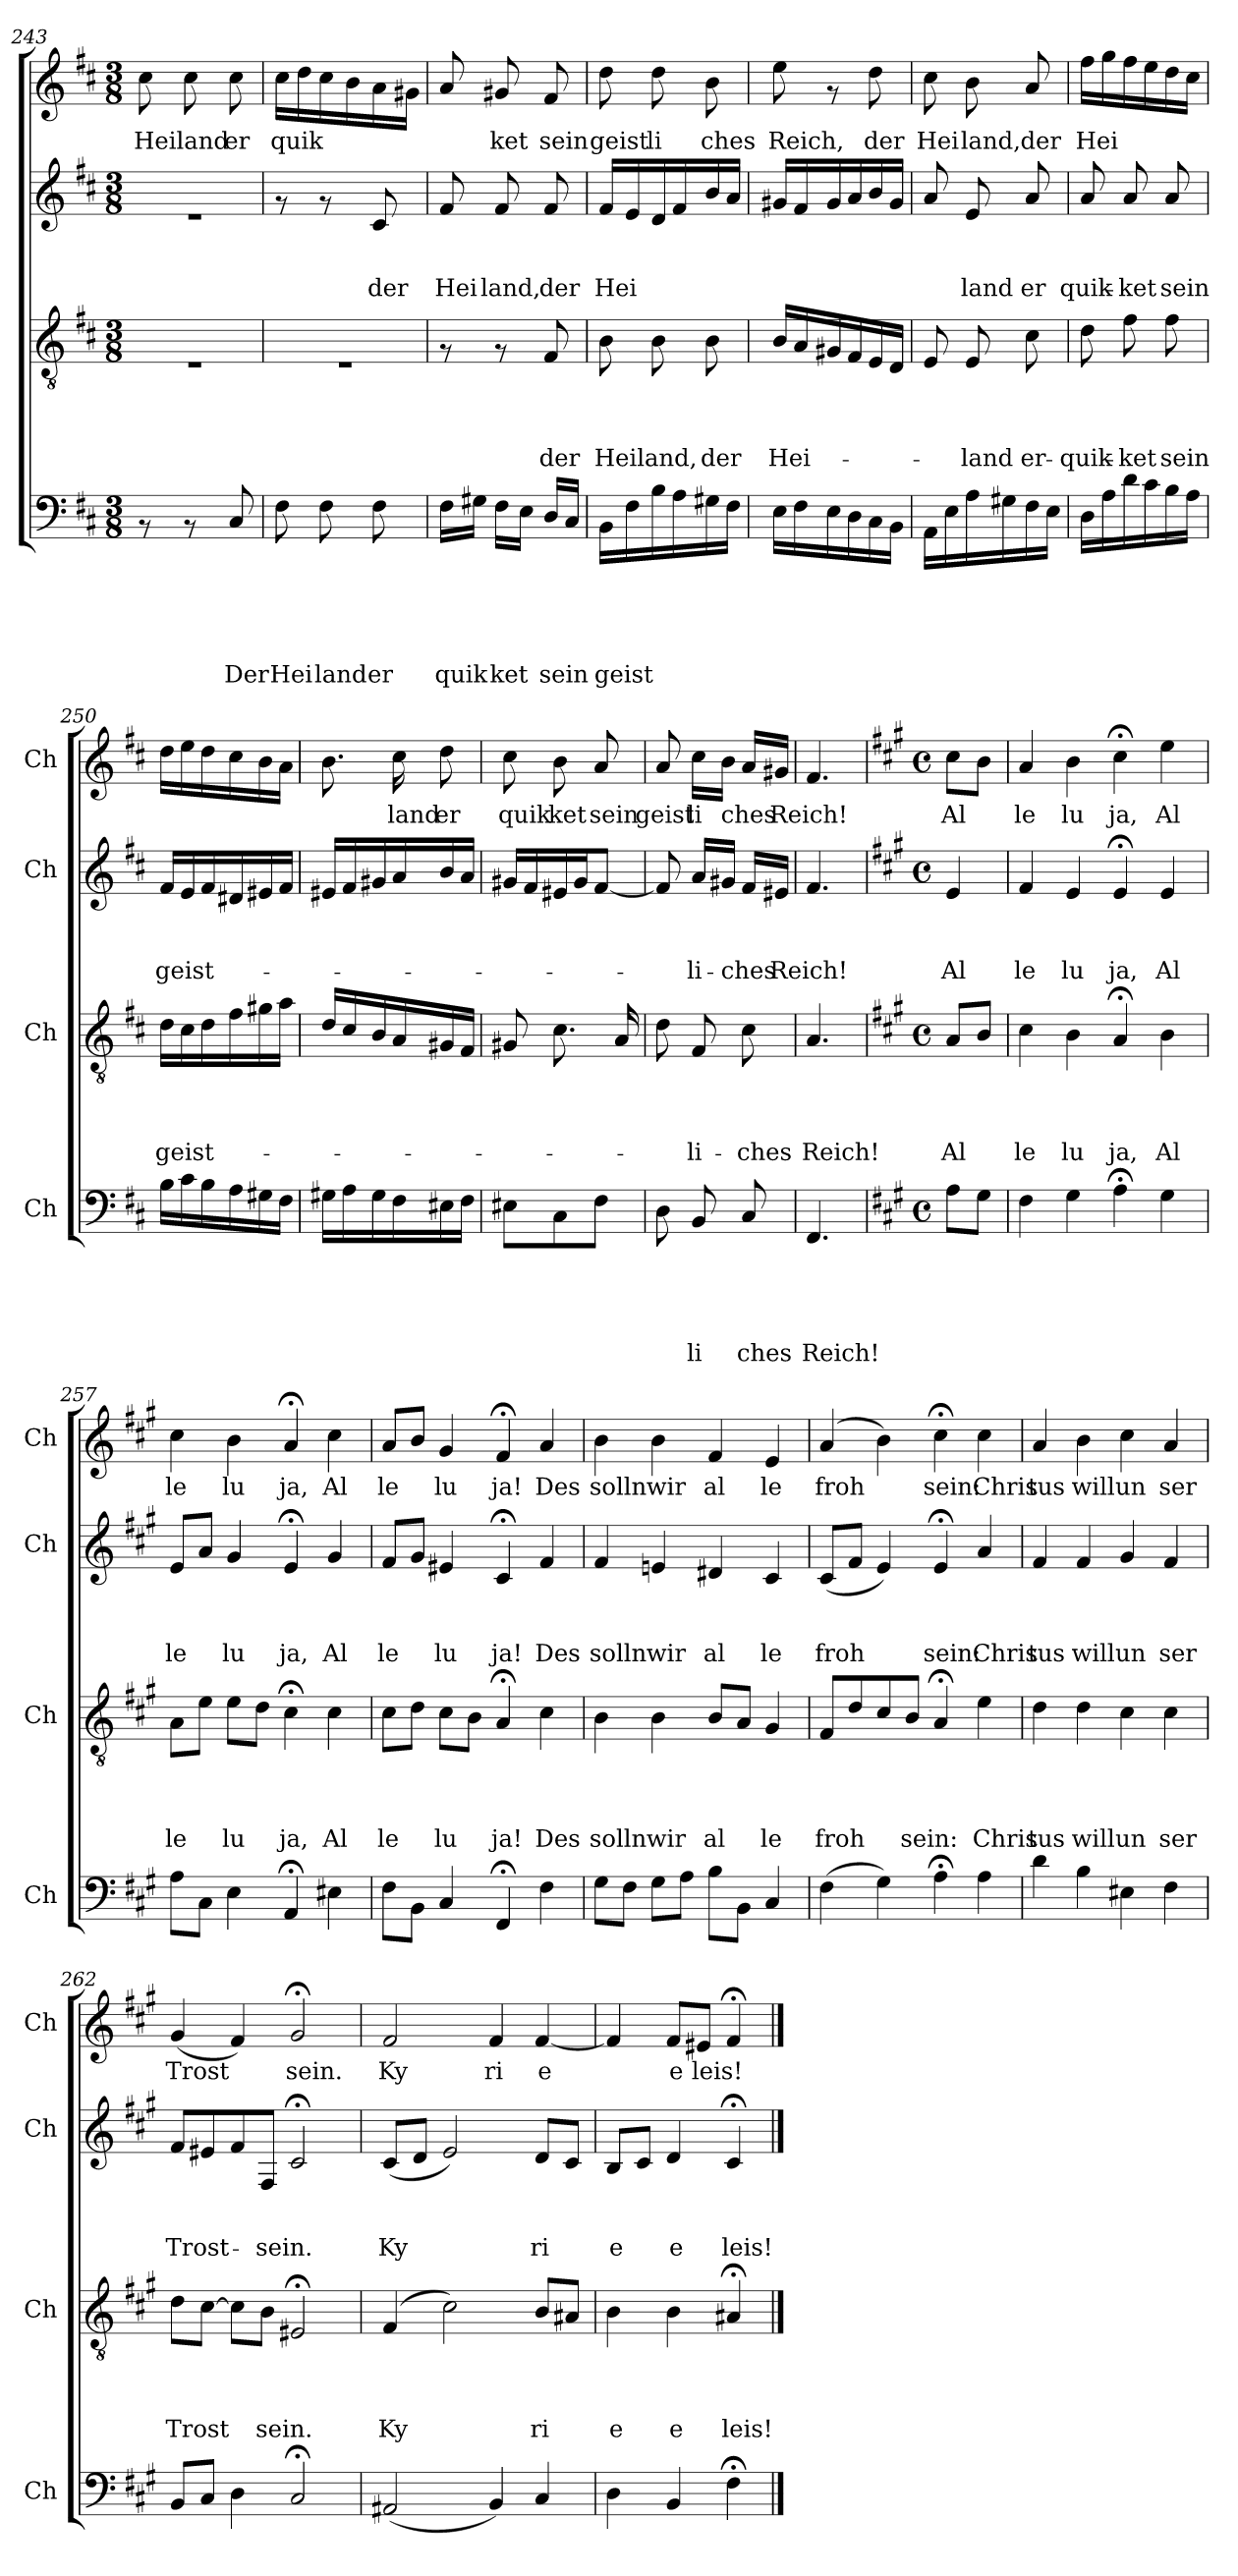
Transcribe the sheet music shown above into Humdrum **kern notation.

**kern	**text	**text	**text	**text	**text	**kern	**text	**text	**text	**text	**kern	**text	**text	**text	**kern	**text
*part4	*part4	*part4	*part4	*part4	*part4	*part3	*part3	*part3	*part3	*part3	*part2	*part2	*part2	*part2	*part1	*part1
*staff4	*staff4	*staff4	*staff4	*staff4	*staff4	*staff3	*staff3	*staff3	*staff3	*staff3	*staff2	*staff2	*staff2	*staff2	*staff1	*staff1
*I'Ch	*	*	*	*	*	*I'Ch	*	*	*	*	*I'Ch	*	*	*	*I'Ch	*
*clefF4	*	*	*	*	*	*clefGv2	*	*	*	*	*clefG2	*	*	*	*clefG2	*
*k[f#c#]	*	*	*	*	*	*k[f#c#]	*	*	*	*	*k[f#c#]	*	*	*	*k[f#c#]	*
*D:	*	*	*	*	*	*D:	*	*	*	*	*D:	*	*	*	*D:	*
*M3/8	*	*	*	*	*	*M3/8	*	*	*	*	*M3/8	*	*	*	*M3/8	*
=243	=243	=243	=243	=243	=243	=243	=243	=243	=243	=243	=243	=243	=243	=243	=243	=243
!	!	!	!	!	!	!	!	!	!	!	!	!	!	!	!	!LO:LY:b
8rAA	.	.	.	.	.	4.rE	.	.	.	.	4.re	.	.	.	8cc#\	Heiland
8rAA	.	.	.	.	.	.	.	.	.	.	.	.	.	.	8cc#\	.
!	!	!	!	!	!LO:LY:b	!	!	!	!	!	!	!	!	!	!	!LO:LY:b
8C#/	.	.	.	.	Der	.	.	.	.	.	.	.	.	.	8cc#\	er
=244	=244	=244	=244	=244	=244	=244	=244	=244	=244	=244	=244	=244	=244	=244	=244	=244
!	!	!	!	!	!LO:LY:b	!	!	!	!	!	!	!	!	!	!	!LO:LY:b
8F#\	.	.	.	.	Hei	4.rE	.	.	.	.	8rf	.	.	.	16cc#\LL	quik
.	.	.	.	.	.	.	.	.	.	.	.	.	.	.	16dd\	.
!	!	!	!	!	!LO:LY:b	!	!	!	!	!	!	!	!	!	!	!
8F#\	.	.	.	.	land	.	.	.	.	.	8rf	.	.	.	16cc#\	.
.	.	.	.	.	.	.	.	.	.	.	.	.	.	.	16b\	.
!	!	!	!	!	!LO:LY:b	!	!	!	!	!	!	!	!	!LO:LY:b	!	!
8F#\	.	.	.	.	er	.	.	.	.	.	8c#/	.	.	der	16a\	.
.	.	.	.	.	.	.	.	.	.	.	.	.	.	.	16g#X\JJ	.
=245	=245	=245	=245	=245	=245	=245	=245	=245	=245	=245	=245	=245	=245	=245	=245	=245
!	!	!	!	!	!LO:LY:b	!	!	!	!	!	!	!	!	!LO:LY:b	!	!
16F#\LL	.	.	.	.	quik	8rF	.	.	.	.	8f#/	.	.	Hei	8a/	.
16G#X\JJ	.	.	.	.	.	.	.	.	.	.	.	.	.	.	.	.
!	!	!	!	!	!LO:LY:b	!	!	!	!	!	!	!	!	!LO:LY:b	!	!LO:LY:b
16F#\LL	.	.	.	.	ket	8rF	.	.	.	.	8f#/	.	.	land,	8g#X/	ket
16E\JJ	.	.	.	.	.	.	.	.	.	.	.	.	.	.	.	.
!	!	!	!	!	!LO:LY:b	!	!	!	!	!LO:LY:b	!	!	!	!LO:LY:b	!	!LO:LY:b
16D/LL	.	.	.	.	sein	8F#/	.	.	.	der	8f#/	.	.	der	8f#/	sein
16C#/JJ	.	.	.	.	.	.	.	.	.	.	.	.	.	.	.	.
=246	=246	=246	=246	=246	=246	=246	=246	=246	=246	=246	=246	=246	=246	=246	=246	=246
!	!	!	!	!	!LO:LY:b	!	!	!	!	!LO:LY:b	!	!	!	!LO:LY:b	!	!LO:LY:b
16BB\LL	.	.	.	.	geist	8B\	.	.	.	Heiland,	16f#/LL	.	.	Hei	8dd\	geist
16F#\	.	.	.	.	.	.	.	.	.	.	16e/	.	.	.	.	.
!	!	!	!	!	!	!	!	!	!	!	!	!	!	!	!	!LO:LY:b
16B\	.	.	.	.	.	8B\	.	.	.	.	16d/	.	.	.	8dd\	li
16A\	.	.	.	.	.	.	.	.	.	.	16f#/	.	.	.	.	.
!	!	!	!	!	!	!	!	!	!	!LO:LY:b	!	!	!	!	!	!LO:LY:b
16G#X\	.	.	.	.	.	8B\	.	.	.	der	16b/	.	.	.	8b\	ches
16F#\JJ	.	.	.	.	.	.	.	.	.	.	16a/JJ	.	.	.	.	.
=247	=247	=247	=247	=247	=247	=247	=247	=247	=247	=247	=247	=247	=247	=247	=247	=247
!	!	!	!	!	!	!	!	!	!	!LO:LY:b	!	!	!	!	!	!LO:LY:b
16E\LL	.	.	.	.	.	16B/LL	.	.	.	Hei-	16g#X/LL	.	.	.	8ee\	Reich,
16F#\	.	.	.	.	.	16A/	.	.	.	.	16f#/	.	.	.	.	.
16E\	.	.	.	.	.	16G#X/	.	.	.	.	16g#/	.	.	.	8rf	.
16D\	.	.	.	.	.	16F#/	.	.	.	.	16a/	.	.	.	.	.
!	!	!	!	!	!	!	!	!	!	!	!	!	!	!	!	!LO:LY:b
16C#\	.	.	.	.	.	16E/	.	.	.	.	16b/	.	.	.	8dd\	der
16BB\JJ	.	.	.	.	.	16D/JJ	.	.	.	.	16g#/JJ	.	.	.	.	.
=248	=248	=248	=248	=248	=248	=248	=248	=248	=248	=248	=248	=248	=248	=248	=248	=248
!	!	!	!	!	!	!	!	!	!	!	!	!	!	!	!	!LO:LY:b
16AA\LL	.	.	.	.	.	8E/	.	.	.	.	8a/	.	.	.	8cc#\	Hei
16E\	.	.	.	.	.	.	.	.	.	.	.	.	.	.	.	.
!	!	!	!	!	!	!	!	!	!	!LO:LY:b	!	!	!	!LO:LY:b	!	!LO:LY:b
16A\	.	.	.	.	.	8E/	.	.	.	-land	8e/	.	.	land	8b\	land,
16G#X\	.	.	.	.	.	.	.	.	.	.	.	.	.	.	.	.
!	!	!	!	!	!	!	!	!	!	!LO:LY:b	!	!	!	!LO:LY:b	!	!LO:LY:b
16F#\	.	.	.	.	.	8c#\	.	.	.	er-	8a/	.	.	er	8a/	der
16E\JJ	.	.	.	.	.	.	.	.	.	.	.	.	.	.	.	.
!!LO:PB:g=z
=249	=249	=249	=249	=249	=249	=249	=249	=249	=249	=249	=249	=249	=249	=249	=249	=249
!	!	!	!	!	!	!	!	!	!	!LO:LY:b	!	!	!	!LO:LY:b	!	!LO:LY:b
16D\LL	.	.	.	.	.	8d\	.	.	.	-quik-	8a/	.	.	quik-	16ff#\LL	Hei
16A\	.	.	.	.	.	.	.	.	.	.	.	.	.	.	16gg\	.
!	!	!	!	!	!	!	!	!	!	!LO:LY:b	!	!	!	!LO:LY:b	!	!
16d\	.	.	.	.	.	8f#\	.	.	.	-ket	8a/	.	.	-ket	16ff#\	.
16c#\	.	.	.	.	.	.	.	.	.	.	.	.	.	.	16ee\	.
!	!	!	!	!	!	!	!	!	!	!LO:LY:b	!	!	!	!LO:LY:b	!	!
16B\	.	.	.	.	.	8f#\	.	.	.	sein	8a/	.	.	sein	16dd\	.
16A\JJ	.	.	.	.	.	.	.	.	.	.	.	.	.	.	16cc#\JJ	.
=250	=250	=250	=250	=250	=250	=250	=250	=250	=250	=250	=250	=250	=250	=250	=250	=250
!	!	!	!	!	!	!	!	!	!	!LO:LY:b	!	!	!	!LO:LY:b	!	!
16B\LL	.	.	.	.	.	16d\LL	.	.	.	geist-	16f#/LL	.	.	geist-	16dd\LL	.
16c#\	.	.	.	.	.	16c#\	.	.	.	.	16e/	.	.	.	16ee\	.
16B\	.	.	.	.	.	16d\	.	.	.	.	16f#/	.	.	.	16dd\	.
16A\	.	.	.	.	.	16f#\	.	.	.	.	16d#X/	.	.	.	16cc#\	.
16G#X\	.	.	.	.	.	16g#X\	.	.	.	.	16e#X/	.	.	.	16b\	.
16F#\JJ	.	.	.	.	.	16a\JJ	.	.	.	.	16f#/JJ	.	.	.	16a\JJ	.
=251	=251	=251	=251	=251	=251	=251	=251	=251	=251	=251	=251	=251	=251	=251	=251	=251
16G#X\LL	.	.	.	.	.	16d/LL	.	.	.	.	16e#X/LL	.	.	.	8.b\	.
16A\	.	.	.	.	.	16c#/	.	.	.	.	16f#/	.	.	.	.	.
16G#\	.	.	.	.	.	16B/	.	.	.	.	16g#X/	.	.	.	.	.
!	!	!	!	!	!	!	!	!	!	!	!	!	!	!	!	!LO:LY:b
16F#\	.	.	.	.	.	16A/	.	.	.	.	16a/	.	.	.	16cc#\	land
!	!	!	!	!	!	!	!	!	!	!	!	!	!	!	!	!LO:LY:b
16E#X\	.	.	.	.	.	16G#X/	.	.	.	.	16b/	.	.	.	8dd\	er
16F#\JJ	.	.	.	.	.	16F#/JJ	.	.	.	.	16a/JJ	.	.	.	.	.
=252	=252	=252	=252	=252	=252	=252	=252	=252	=252	=252	=252	=252	=252	=252	=252	=252
!	!	!	!	!	!	!	!	!	!	!	!	!	!	!	!	!LO:LY:b
8E#X\L	.	.	.	.	.	8G#X/	.	.	.	.	16g#X/LL	.	.	.	8cc#\	quik
.	.	.	.	.	.	.	.	.	.	.	16f#/	.	.	.	.	.
!	!	!	!	!	!	!	!	!	!	!	!	!	!	!	!	!LO:LY:b
8C#\	.	.	.	.	.	8.c#\	.	.	.	.	16e#X/	.	.	.	8b\	ket
.	.	.	.	.	.	.	.	.	.	.	16g#/J	.	.	.	.	.
!	!	!	!	!	!	!	!	!	!	!	!	!	!	!	!	!LO:LY:b
8F#\J	.	.	.	.	.	.	.	.	.	.	[<8f#/J	.	.	.	8a/	sein
.	.	.	.	.	.	16A/	.	.	.	.	.	.	.	.	.	.
=253	=253	=253	=253	=253	=253	=253	=253	=253	=253	=253	=253	=253	=253	=253	=253	=253
!	!	!	!	!	!	!	!	!	!	!	!	!	!	!	!	!LO:LY:b
8D\	.	.	.	.	.	8d\	.	.	.	.	8f#/]	.	.	.	8a/	geist
!	!	!	!	!	!LO:LY:b	!	!	!	!	!LO:LY:b	!	!	!	!LO:LY:b	!	!LO:LY:b
8BB/	.	.	.	.	li	8F#/	.	.	.	-li-	16a/LL	.	.	-li-	16cc#\LL	li
.	.	.	.	.	.	.	.	.	.	.	16g#X/JJ	.	.	.	16b\JJ	.
!	!	!	!	!	!LO:LY:b	!	!	!	!	!LO:LY:b	!	!	!	!LO:LY:b	!	!LO:LY:b
8C#/	.	.	.	.	ches	8c#\	.	.	.	-ches	16f#/LL	.	.	-ches	16a/LL	ches
!	!	!	!	!	!	!	!	!	!	!	!	!	!	!LO:LY:b	!	!LO:LY:b
.	.	.	.	.	.	.	.	.	.	.	16e#X/JJ	.	.	Reich!	16g#X/JJ	Reich!
=254	=254	=254	=254	=254	=254	=254	=254	=254	=254	=254	=254	=254	=254	=254	=254	=254
!	!	!	!	!	!LO:LY:b	!	!	!	!	!LO:LY:b	!	!	!	!	!	!
4.FF#/	.	.	.	.	Reich!	4.A/	.	.	.	Reich!	4.f#/	.	.	.	4.f#/	.
!!LO:LB:g=z
=255	=255	=255	=255	=255	=255	=255	=255	=255	=255	=255	=255	=255	=255	=255	=255	=255
*k[f#c#g#]	*	*	*	*	*	*k[f#c#g#]	*	*	*	*	*k[f#c#g#]	*	*	*	*k[f#c#g#]	*
*A:	*	*	*	*	*	*A:	*	*	*	*	*A:	*	*	*	*A:	*
*M4/4	*	*	*	*	*	*M4/4	*	*	*	*	*M4/4	*	*	*	*M4/4	*
*met(c)	*	*	*	*	*	*met(c)	*	*	*	*	*met(c)	*	*	*	*met(c)	*
!	!	!	!	!	!	!	!	!	!	!LO:LY:b	!	!	!	!LO:LY:b	!	!LO:LY:b
8A\L	.	.	.	.	.	8A/L	.	.	.	Al	4e/	.	.	Al	8cc#\L	Al
8G#\J	.	.	.	.	.	8B/J	.	.	.	.	.	.	.	.	8b\J	.
=256	=256	=256	=256	=256	=256	=256	=256	=256	=256	=256	=256	=256	=256	=256	=256	=256
!	!	!	!	!	!	!	!	!	!	!LO:LY:b	!	!	!	!LO:LY:b	!	!LO:LY:b
4F#\	.	.	.	.	.	4c#\	.	.	.	le	4f#/	.	.	le	4a/	le
!	!	!	!	!	!	!	!	!	!	!LO:LY:b	!	!	!	!LO:LY:b	!	!LO:LY:b
4G#\	.	.	.	.	.	4B\	.	.	.	lu	4e/	.	.	lu	4b\	lu
!	!	!	!	!	!	!	!	!	!	!LO:LY:b	!	!	!	!LO:LY:b	!	!LO:LY:b
4A;<\	.	.	.	.	.	4A;/	.	.	.	ja,	4e;/	.	.	ja,	4cc#;<\	ja,
!	!	!	!	!	!	!	!	!	!	!LO:LY:b	!	!	!	!LO:LY:b	!	!LO:LY:b
4G#\	.	.	.	.	.	4B\	.	.	.	Al	4e/	.	.	Al	4ee\	Al
=257	=257	=257	=257	=257	=257	=257	=257	=257	=257	=257	=257	=257	=257	=257	=257	=257
!	!	!	!	!	!	!	!	!	!	!LO:LY:b	!	!	!	!LO:LY:b	!	!LO:LY:b
8A\L	.	.	.	.	.	8A\L	.	.	.	le	8e/L	.	.	le	4cc#\	le
8C#\J	.	.	.	.	.	8e\J	.	.	.	.	8a/J	.	.	.	.	.
!	!	!	!	!	!	!	!	!	!	!LO:LY:b	!	!	!	!LO:LY:b	!	!LO:LY:b
4E\	.	.	.	.	.	8e\L	.	.	.	lu	4g#/	.	.	lu	4b\	lu
.	.	.	.	.	.	8d\J	.	.	.	.	.	.	.	.	.	.
!	!	!	!	!	!	!	!	!	!	!LO:LY:b	!	!	!	!LO:LY:b	!	!LO:LY:b
4AA;/	.	.	.	.	.	4c#;<\	.	.	.	ja,	4e;/	.	.	ja,	4a;/	ja,
!	!	!	!	!	!	!	!	!	!	!LO:LY:b	!	!	!	!LO:LY:b	!	!LO:LY:b
4E#X\	.	.	.	.	.	4c#\	.	.	.	Al	4g#/	.	.	Al	4cc#\	Al
=258	=258	=258	=258	=258	=258	=258	=258	=258	=258	=258	=258	=258	=258	=258	=258	=258
!	!	!	!	!	!	!	!	!	!	!LO:LY:b	!	!	!	!LO:LY:b	!	!LO:LY:b
8F#\L	.	.	.	.	.	8c#\L	.	.	.	le	8f#/L	.	.	le	8a/L	le
8BB\J	.	.	.	.	.	8d\J	.	.	.	.	8g#/J	.	.	.	8b/J	.
!	!	!	!	!	!	!	!	!	!	!LO:LY:b	!	!	!	!LO:LY:b	!	!LO:LY:b
4C#/	.	.	.	.	.	8c#\L	.	.	.	lu	4e#X/	.	.	lu	4g#/	lu
.	.	.	.	.	.	8B\J	.	.	.	.	.	.	.	.	.	.
!	!	!	!	!	!	!	!	!	!	!LO:LY:b	!	!	!	!LO:LY:b	!	!LO:LY:b
4FF#;/	.	.	.	.	.	4A;/	.	.	.	ja!	4c#;/	.	.	ja!	4f#;/	ja!
!	!	!	!	!	!	!	!	!	!	!LO:LY:b	!	!	!	!LO:LY:b	!	!LO:LY:b
4F#\	.	.	.	.	.	4c#\	.	.	.	Des	4f#/	.	.	Des	4a/	Des
=259	=259	=259	=259	=259	=259	=259	=259	=259	=259	=259	=259	=259	=259	=259	=259	=259
!	!	!	!	!	!	!	!	!	!	!LO:LY:b	!	!	!	!LO:LY:b	!	!LO:LY:b
8G#\L	.	.	.	.	.	4B\	.	.	.	solln	4f#/	.	.	solln	4b\	solln
8F#\J	.	.	.	.	.	.	.	.	.	.	.	.	.	.	.	.
!	!	!	!	!	!	!	!	!	!	!LO:LY:b	!	!	!	!LO:LY:b	!	!LO:LY:b
8G#\L	.	.	.	.	.	4B\	.	.	.	wir	4en/	.	.	wir	4b\	wir
8A\J	.	.	.	.	.	.	.	.	.	.	.	.	.	.	.	.
!	!	!	!	!	!	!	!	!	!	!LO:LY:b	!	!	!	!LO:LY:b	!	!LO:LY:b
8B\L	.	.	.	.	.	8B/L	.	.	.	al	4d#X/	.	.	al	4f#/	al
8BB\J	.	.	.	.	.	8A/J	.	.	.	.	.	.	.	.	.	.
!	!	!	!	!	!	!	!	!	!	!LO:LY:b	!	!	!	!LO:LY:b	!	!LO:LY:b
4C#/	.	.	.	.	.	4G#/	.	.	.	le	4c#/	.	.	le	4e/	le
!!LO:LB:g=z
=260	=260	=260	=260	=260	=260	=260	=260	=260	=260	=260	=260	=260	=260	=260	=260	=260
!	!	!	!	!	!	!	!	!	!	!LO:LY:b	!	!	!	!LO:LY:b	!	!LO:LY:b
(>4F#\	.	.	.	.	.	8F#/L	.	.	.	froh	(<8c#/L	.	.	froh	(4a/	froh
.	.	.	.	.	.	8d/	.	.	.	.	8f#/J	.	.	.	.	.
4G#\)	.	.	.	.	.	8c#/	.	.	.	.	4e/)	.	.	.	4b\)	.
!	!	!	!	!	!	!	!	!	!	!LO:LY:b	!	!	!	!	!	!
.	.	.	.	.	.	8B/J	.	.	.	sein:	.	.	.	.	.	.
!	!	!	!	!	!	!	!	!	!	!	!	!	!	!LO:LY:b	!	!LO:LY:b
4A;<\	.	.	.	.	.	4A;/	.	.	.	.	4e;/	.	.	sein:	4cc#;<\	sein:
!	!	!	!	!	!	!	!	!	!	!LO:LY:b	!	!	!	!LO:LY:b	!	!LO:LY:b
4A\	.	.	.	.	.	4e\	.	.	.	Chris	4a/	.	.	Chris	4cc#\	Chris
=261	=261	=261	=261	=261	=261	=261	=261	=261	=261	=261	=261	=261	=261	=261	=261	=261
!	!	!	!	!	!	!	!	!	!	!LO:LY:b	!	!	!	!LO:LY:b	!	!LO:LY:b
4d\	.	.	.	.	.	4d\	.	.	.	tus	4f#/	.	.	tus	4a/	tus
!	!	!	!	!	!	!	!	!	!	!LO:LY:b	!	!	!	!LO:LY:b	!	!LO:LY:b
4B\	.	.	.	.	.	4d\	.	.	.	will	4f#/	.	.	will	4b\	will
!	!	!	!	!	!	!	!	!	!	!LO:LY:b	!	!	!	!LO:LY:b	!	!LO:LY:b
4E#X\	.	.	.	.	.	4c#\	.	.	.	un	4g#/	.	.	un	4cc#\	un
!	!	!	!	!	!	!	!	!	!	!LO:LY:b	!	!	!	!LO:LY:b	!	!LO:LY:b
4F#\	.	.	.	.	.	4c#\	.	.	.	ser	4f#/	.	.	ser	4a/	ser
=262	=262	=262	=262	=262	=262	=262	=262	=262	=262	=262	=262	=262	=262	=262	=262	=262
!	!	!	!	!	!	!	!	!	!	!LO:LY:b	!	!	!	!LO:LY:b	!	!LO:LY:b
8BB/L	.	.	.	.	.	8d\L	.	.	.	Trost	8f#/L	.	.	Trost-	(<4g#/	Trost
8C#/J	.	.	.	.	.	[>8c#\J	.	.	.	.	8e#X/	.	.	.	.	.
4D\	.	.	.	.	.	8c#\L]	.	.	.	.	8f#/	.	.	.	4f#/)	.
!	!	!	!	!	!	!	!	!	!	!LO:LY:b	!	!	!	!LO:LY:b	!	!
.	.	.	.	.	.	8B\J	.	.	.	sein.	8F#/J	.	.	-sein.	.	.
!	!	!	!	!	!	!	!	!	!	!	!	!	!	!	!	!LO:LY:b
2C#;/	.	.	.	.	.	2E#X;/	.	.	.	.	2c#;/	.	.	.	2g#;/	sein.
=263	=263	=263	=263	=263	=263	=263	=263	=263	=263	=263	=263	=263	=263	=263	=263	=263
!	!	!	!	!	!	!	!	!	!	!LO:LY:b	!	!	!	!LO:LY:b	!	!LO:LY:b
(<2AA#X/	.	.	.	.	.	(4F#/	.	.	.	Ky	(<8c#/L	.	.	Ky	2f#/	Ky
.	.	.	.	.	.	.	.	.	.	.	8d/J	.	.	.	.	.
.	.	.	.	.	.	2c#\)	.	.	.	.	2e/)	.	.	.	.	.
!	!	!	!	!	!	!	!	!	!	!	!	!	!	!	!	!LO:LY:b
4BB/)	.	.	.	.	.	.	.	.	.	.	.	.	.	.	4f#/	ri
!	!	!	!	!	!	!	!	!	!	!LO:LY:b	!	!	!	!LO:LY:b	!	!LO:LY:b
4C#/	.	.	.	.	.	8B/L	.	.	.	ri	8d/L	.	.	ri	[<4f#/	e
.	.	.	.	.	.	8A#X/J	.	.	.	.	8c#/J	.	.	.	.	.
=264	=264	=264	=264	=264	=264	=264	=264	=264	=264	=264	=264	=264	=264	=264	=264	=264
!	!	!	!	!	!	!	!	!	!	!LO:LY:b	!	!	!	!LO:LY:b	!	!
4D\	.	.	.	.	.	4B\	.	.	.	e	8B/L	.	.	e	4f#/]	.
.	.	.	.	.	.	.	.	.	.	.	8c#/J	.	.	.	.	.
!	!	!	!	!	!	!	!	!	!	!LO:LY:b	!	!	!	!LO:LY:b	!	!LO:LY:b
4BB/	.	.	.	.	.	4B\	.	.	.	e	4d/	.	.	e	8f#/L	e
!	!	!	!	!	!	!	!	!	!	!	!	!	!	!	!	!LO:LY:b
.	.	.	.	.	.	.	.	.	.	.	.	.	.	.	8e#X/J	leis!
!	!	!	!	!	!	!	!	!	!	!LO:LY:b	!	!	!	!LO:LY:b	!	!
4F#;<\	.	.	.	.	.	4A#X;/	.	.	.	leis!	4c#;/	.	.	leis!	4f#;/	.
==	==	==	==	==	==	==	==	==	==	==	==	==	==	==	==	==
*-	*-	*-	*-	*-	*-	*-	*-	*-	*-	*-	*-	*-	*-	*-	*-	*-
